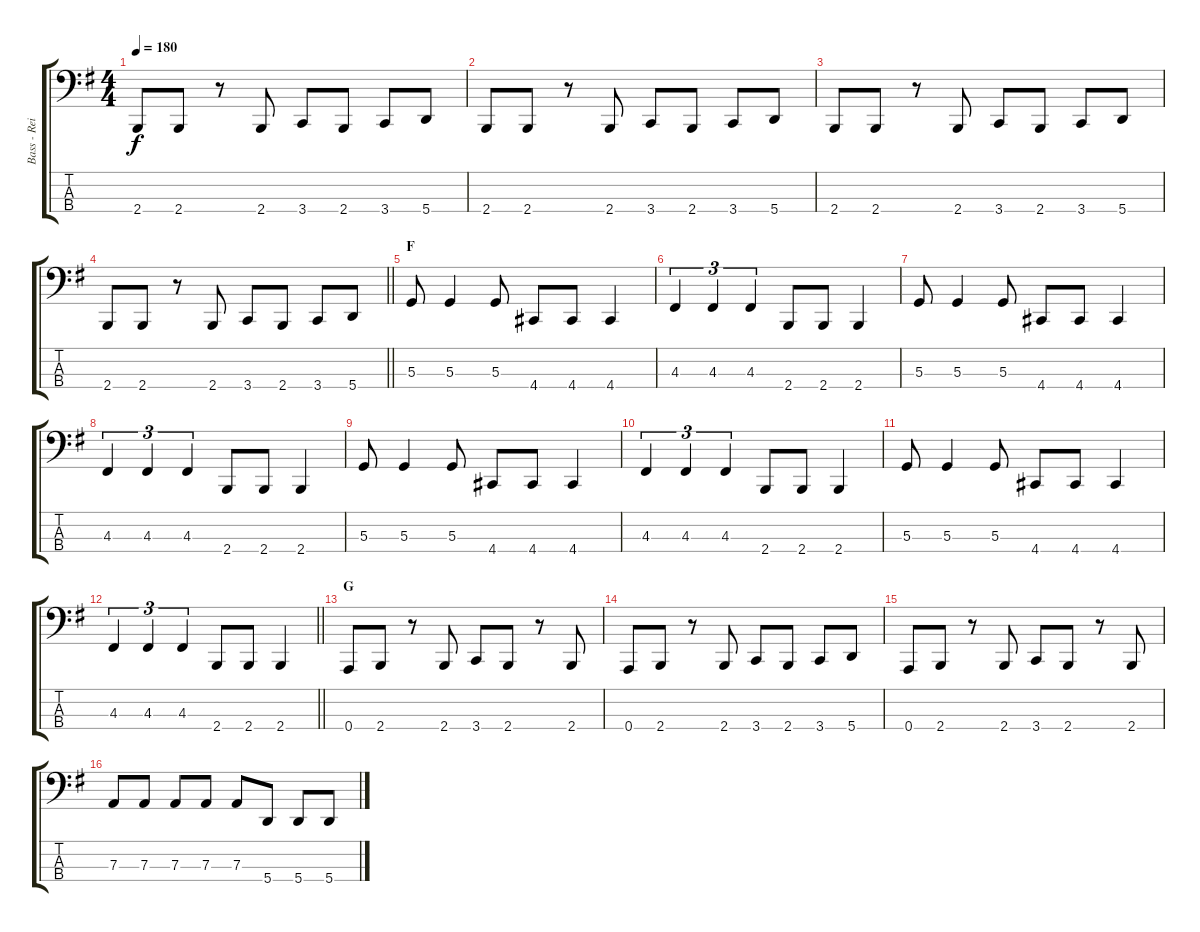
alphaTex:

\track ("Bass - Reita" "Bass - Rei") {instrument electricbasspick}
\staff {score tabs}
\tuning (C2 G1 D1 A0) {hide}
\ts (4 4)
\tempo 180
\clef f4
\ks g
2.4.8{dy f} 2.4.8 r.8 2.4.8 3.4.8 2.4.8 3.4.8 5.4.8 |
2.4.8 2.4.8 r.8 2.4.8 3.4.8 2.4.8 3.4.8 5.4.8 |
2.4.8 2.4.8 r.8 2.4.8 3.4.8 2.4.8 3.4.8 5.4.8 |
\barLineRight lightlight
2.4.8 2.4.8 r.8 2.4.8 3.4.8 2.4.8 3.4.8 5.4.8 |
\section ("" "F")
5.3.8 5.3.4 5.3.8 4.4.8 4.4.8 4.4.4 |
4.3.4{tu (3 2)} 4.3.4{tu (3 2)} 4.3.4{tu (3 2)} 2.4.8 2.4.8 2.4.4 |
5.3.8 5.3.4 5.3.8 4.4.8 4.4.8 4.4.4 |
4.3.4{tu (3 2)} 4.3.4{tu (3 2)} 4.3.4{tu (3 2)} 2.4.8 2.4.8 2.4.4 |
5.3.8 5.3.4 5.3.8 4.4.8 4.4.8 4.4.4 |
4.3.4{tu (3 2)} 4.3.4{tu (3 2)} 4.3.4{tu (3 2)} 2.4.8 2.4.8 2.4.4 |
5.3.8 5.3.4 5.3.8 4.4.8 4.4.8 4.4.4 |
\barLineRight lightlight
4.3.4{tu (3 2)} 4.3.4{tu (3 2)} 4.3.4{tu (3 2)} 2.4.8 2.4.8 2.4.4 |
\section ("" "G")
0.4.8 2.4.8 r.8 2.4.8 3.4.8 2.4.8 r.8 2.4.8 |
0.4.8 2.4.8 r.8 2.4.8 3.4.8 2.4.8 3.4.8 5.4.8 |
0.4.8 2.4.8 r.8 2.4.8 3.4.8 2.4.8 r.8 2.4.8 |
7.3.8 7.3.8 7.3.8 7.3.8 7.3.8 5.4.8 5.4.8 5.4.8
